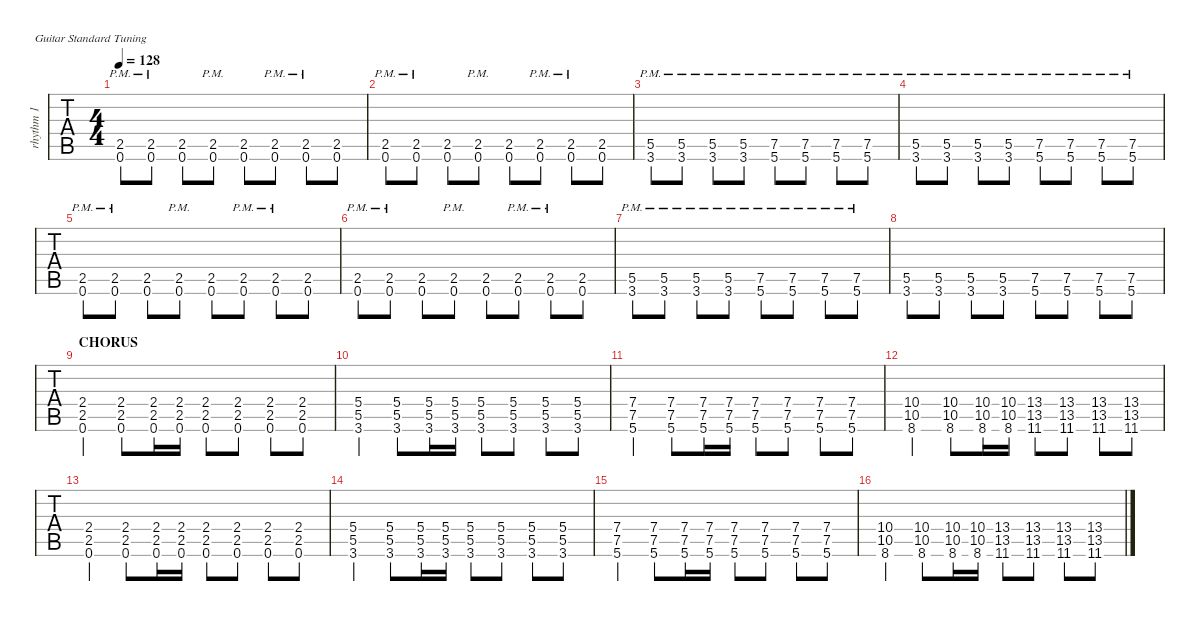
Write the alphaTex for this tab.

\defaultSystemsLayout 4
\hideDynamics
\bracketExtendMode nobrackets
\track ("Rhythm 1" "rhythm 1") {instrument distortionguitar}
\staff {tabs}
\tuning (E4 B3 G3 D3 A2 E2)
\ts (4 4)
\tempo 128
\clef g2
\ks c
(0.6{pm} 2.5{pm}).8{dy mf} (0.6{pm} 2.5{pm}).8 (0.6 2.5).8 (0.6{pm} 2.5{pm}).8 (0.6 2.5).8 (0.6{pm} 2.5{pm}).8 (0.6{pm} 2.5{pm}).8 (0.6 2.5).8 |
(0.6{pm} 2.5{pm}).8 (0.6{pm} 2.5{pm}).8 (0.6 2.5).8 (0.6{pm} 2.5{pm}).8 (0.6 2.5).8 (0.6{pm} 2.5{pm}).8 (0.6{pm} 2.5{pm}).8 (0.6 2.5).8 |
(5.5{pm} 3.6{pm}).8 (5.5{pm} 3.6{pm}).8 (5.5{pm} 3.6{pm}).8 (5.5{pm} 3.6{pm}).8 (7.5{pm} 5.6{pm}).8 (7.5{pm} 5.6{pm}).8 (7.5{pm} 5.6{pm}).8 (7.5{pm} 5.6{pm}).8 |
(5.5{pm} 3.6{pm}).8 (5.5{pm} 3.6{pm}).8 (5.5{pm} 3.6{pm}).8 (5.5{pm} 3.6{pm}).8 (7.5{pm} 5.6{pm}).8 (7.5{pm} 5.6{pm}).8 (7.5{pm} 5.6{pm}).8 (7.5{pm} 5.6{pm}).8 |
(0.6{pm} 2.5{pm}).8 (0.6{pm} 2.5{pm}).8 (0.6 2.5).8 (0.6{pm} 2.5{pm}).8 (0.6 2.5).8 (0.6{pm} 2.5{pm}).8 (0.6{pm} 2.5{pm}).8 (0.6 2.5).8 |
(0.6{pm} 2.5{pm}).8 (0.6{pm} 2.5{pm}).8 (0.6 2.5).8 (0.6{pm} 2.5{pm}).8 (0.6 2.5).8 (0.6{pm} 2.5{pm}).8 (0.6{pm} 2.5{pm}).8 (0.6 2.5).8 |
(5.5{pm} 3.6{pm}).8 (5.5{pm} 3.6{pm}).8 (5.5{pm} 3.6{pm}).8 (5.5{pm} 3.6{pm}).8 (7.5{pm} 5.6{pm}).8 (7.5{pm} 5.6{pm}).8 (7.5{pm} 5.6{pm}).8 (7.5{pm} 5.6{pm}).8 |
(5.5 3.6).8 (5.5 3.6).8 (5.5 3.6).8 (5.5 3.6).8 (7.5 5.6).8 (7.5 5.6).8 (7.5 5.6).8 (7.5 5.6).8 |
\section ("" "CHORUS")
(0.6 2.5 2.4).4 (0.6 2.5 2.4).8 (0.6 2.5 2.4).16 (0.6 2.5 2.4).16 (0.6 2.5 2.4).8 (0.6 2.5 2.4).8 (0.6 2.5 2.4).8 (0.6 2.5 2.4).8 |
(3.6 5.5 5.4).4 (3.6 5.5 5.4).8 (3.6 5.5 5.4).16 (3.6 5.5 5.4).16 (3.6 5.5 5.4).8 (3.6 5.5 5.4).8 (3.6 5.5 5.4).8 (3.6 5.5 5.4).8 |
(5.6 7.5 7.4).4 (5.6 7.5 7.4).8 (5.6 7.5 7.4).16 (5.6 7.5 7.4).16 (5.6 7.5 7.4).8 (5.6 7.5 7.4).8 (5.6 7.5 7.4).8 (5.6 7.5 7.4).8 |
(8.6 10.5 10.4).4 (8.6 10.5 10.4).8 (8.6 10.5 10.4).16 (8.6 10.5 10.4).16 (11.6{acc #} 13.5{acc #} 13.4{acc #}).8 (11.6{acc #} 13.5{acc #} 13.4{acc #}).8 (11.6{acc #} 13.5{acc #} 13.4{acc #}).8 (11.6{acc #} 13.5{acc #} 13.4{acc #}).8 |
(0.6 2.5 2.4).4 (0.6 2.5 2.4).8 (0.6 2.5 2.4).16 (0.6 2.5 2.4).16 (0.6 2.5 2.4).8 (0.6 2.5 2.4).8 (0.6 2.5 2.4).8 (0.6 2.5 2.4).8 |
(3.6 5.5 5.4).4 (3.6 5.5 5.4).8 (3.6 5.5 5.4).16 (3.6 5.5 5.4).16 (3.6 5.5 5.4).8 (3.6 5.5 5.4).8 (3.6 5.5 5.4).8 (3.6 5.5 5.4).8 |
(5.6 7.5 7.4).4 (5.6 7.5 7.4).8 (5.6 7.5 7.4).16 (5.6 7.5 7.4).16 (5.6 7.5 7.4).8 (5.6 7.5 7.4).8 (5.6 7.5 7.4).8 (5.6 7.5 7.4).8 |
(8.6 10.5 10.4).4 (8.6 10.5 10.4).8 (8.6 10.5 10.4).16 (8.6 10.5 10.4).16 (11.6{acc #} 13.5{acc #} 13.4{acc #}).8 (11.6{acc #} 13.5{acc #} 13.4{acc #}).8 (11.6{acc #} 13.5{acc #} 13.4{acc #}).8 (11.6{acc #} 13.5{acc #} 13.4{acc #}).8
